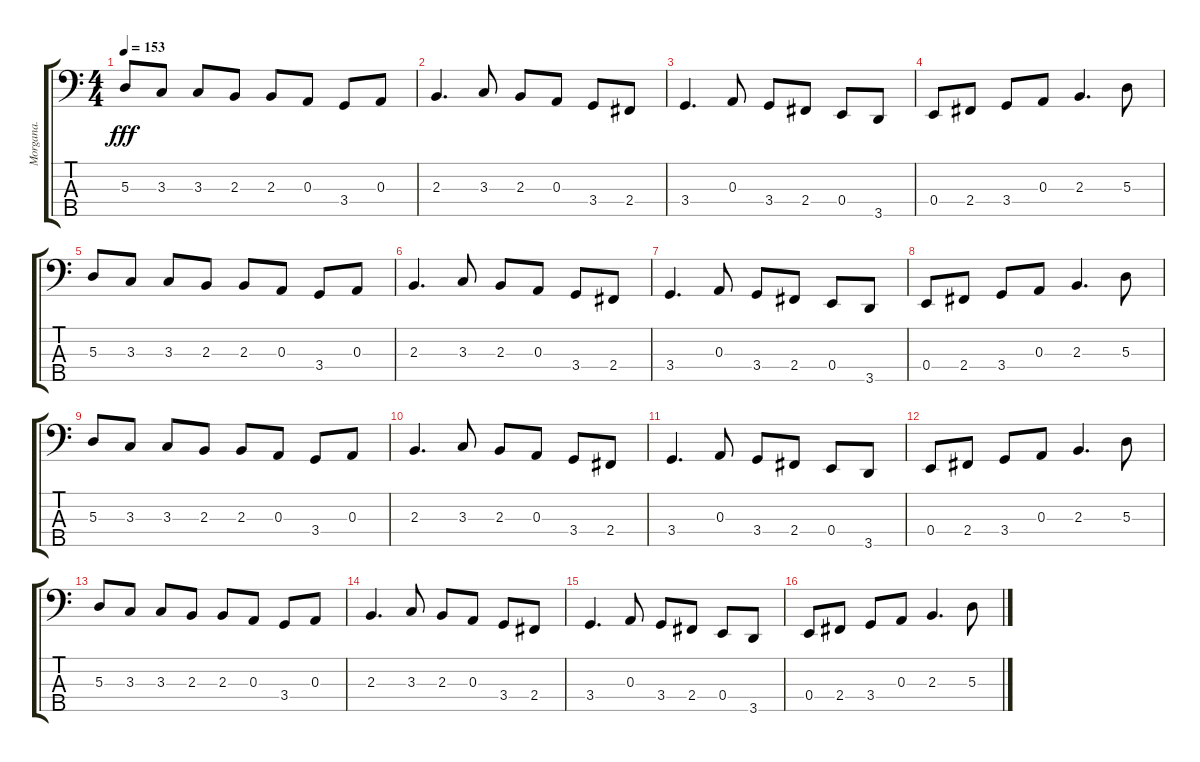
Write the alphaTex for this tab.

\track ("Morgana." "Morgana.") {instrument electricbasspick}
\staff {score tabs}
\tuning (G2 D2 A1 E1 B0) {hide}
\ts (4 4)
\tempo 153
\clef f4
\ks c
5.3.8{dy fff} 3.3.8 3.3.8 2.3.8 2.3.8 0.3.8 3.4.8 0.3.8 |
2.3.4{d} 3.3.8 2.3.8 0.3.8 3.4.8 2.4.8 |
3.4.4{d} 0.3.8 3.4.8 2.4.8 0.4.8 3.5.8 |
0.4.8 2.4.8 3.4.8 0.3.8 2.3.4{d} 5.3.8 |
5.3.8 3.3.8 3.3.8 2.3.8 2.3.8 0.3.8 3.4.8 0.3.8 |
2.3.4{d} 3.3.8 2.3.8 0.3.8 3.4.8 2.4.8 |
3.4.4{d} 0.3.8 3.4.8 2.4.8 0.4.8 3.5.8 |
0.4.8 2.4.8 3.4.8 0.3.8 2.3.4{d} 5.3.8 |
5.3.8 3.3.8 3.3.8 2.3.8 2.3.8 0.3.8 3.4.8 0.3.8 |
2.3.4{d} 3.3.8 2.3.8 0.3.8 3.4.8 2.4.8 |
3.4.4{d} 0.3.8 3.4.8 2.4.8 0.4.8 3.5.8 |
0.4.8 2.4.8 3.4.8 0.3.8 2.3.4{d} 5.3.8 |
5.3.8 3.3.8 3.3.8 2.3.8 2.3.8 0.3.8 3.4.8 0.3.8 |
2.3.4{d} 3.3.8 2.3.8 0.3.8 3.4.8 2.4.8 |
3.4.4{d} 0.3.8 3.4.8 2.4.8 0.4.8 3.5.8 |
0.4.8 2.4.8 3.4.8 0.3.8 2.3.4{d} 5.3.8
